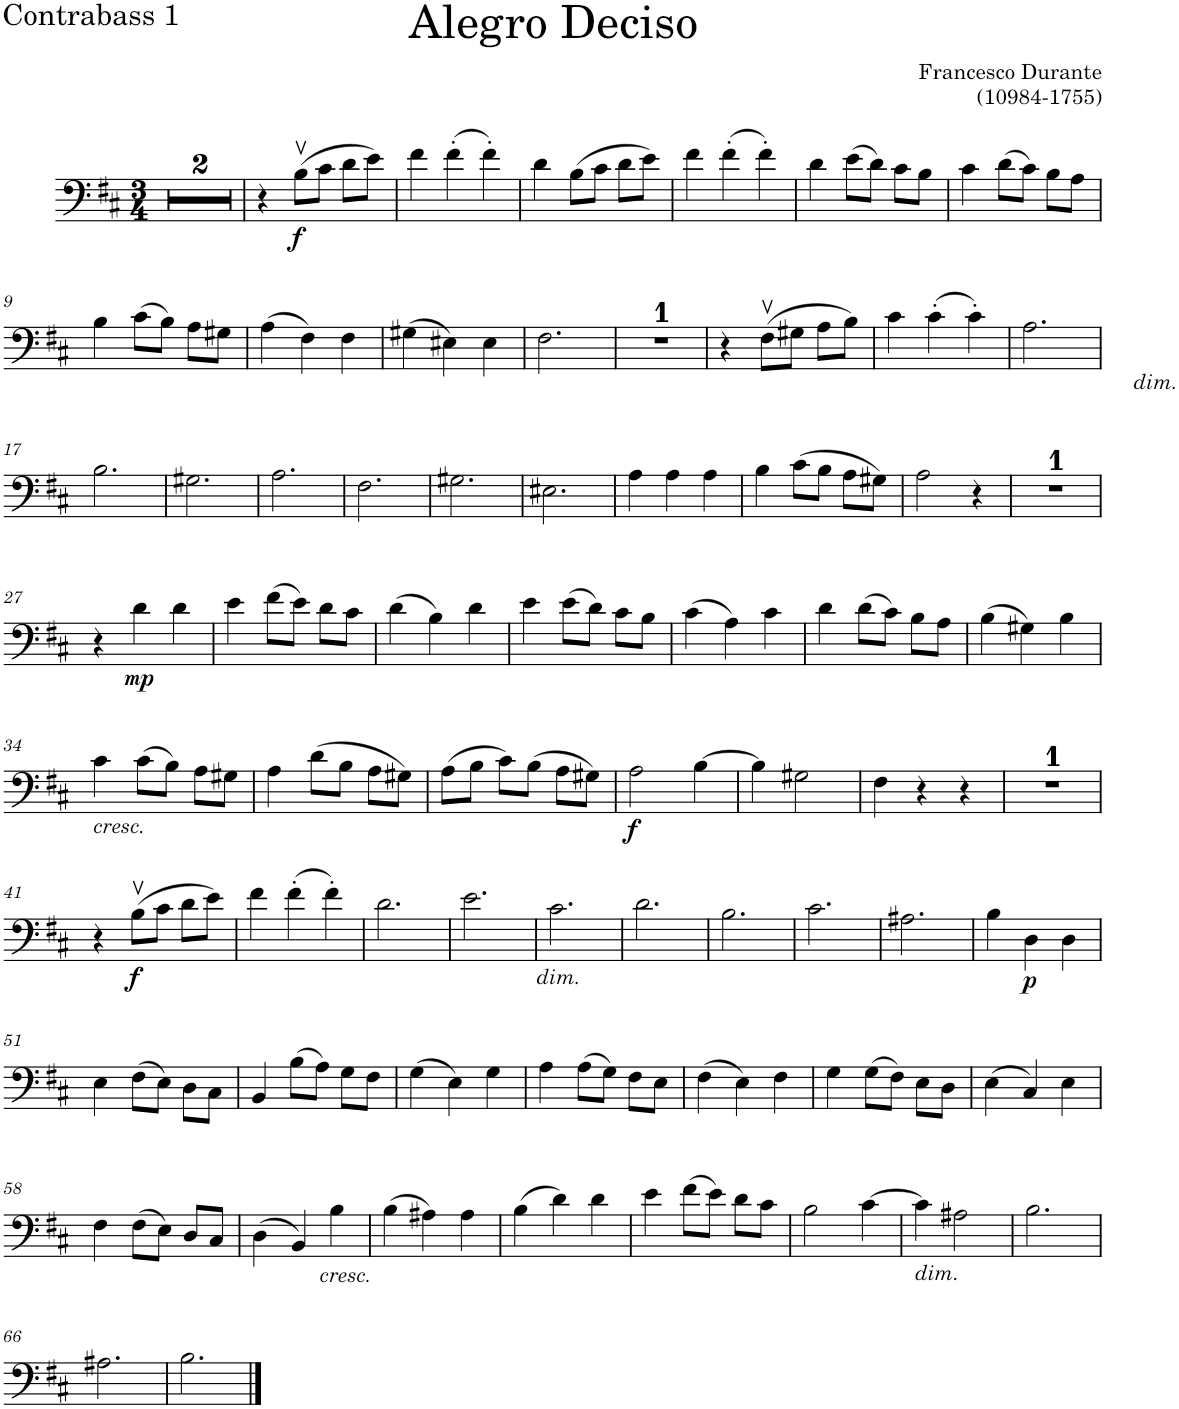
**kern	**dynam
*part1	*part1
*staff1	*staff1
*I"Contrabass 1	*
*I'Cb. 1	*
*clefF4	*
*Trd7c12	*
*k[f#c#]	*
*M3/4	*
=1	=1
2.r	.
=2	=2
2.r	.
=3	=3
4r	.
!	!LO:DY:b
(8Bv\L	f
8c#\J	.
8d\L	.
8e\J)	.
=4	=4
4f#\	.
(4f#'\	.
4f#'\)	.
=5	=5
4d\	.
(8B\L	.
8c#\J	.
8d\L	.
8e\J)	.
=6	=6
4f#\	.
(4f#'\	.
4f#'\)	.
=7	=7
4d\	.
(8e\L	.
8d\J)	.
8c#\L	.
8B\J	.
=8	=8
4c#\	.
(8d\L	.
8c#\J)	.
8B\L	.
8A\J	.
!!LO:LB:g=z
=9	=9
4B\	.
(8c#\L	.
8B\J)	.
8A\L	.
8G#X\J	.
=10	=10
(4A\	.
4F#\)	.
4F#\	.
=11	=11
(4G#X\	.
4E#X\)	.
4E#\	.
=12	=12
2.F#\	.
=13	=13
2.r	.
=14	=14
4r	.
(8F#v\L	.
8G#X\J	.
8A\L	.
8B\J)	.
=15	=15
4c#\	.
(4c#'\	.
4c#'\)	.
=16	=16
!LO:TX:b:i:t=dim.	!
2.A\	.
!!LO:LB:g=z
=17	=17
2.B\	.
=18	=18
2.G#X\	.
=19	=19
2.A\	.
=20	=20
2.F#\	.
=21	=21
2.G#X\	.
=22	=22
2.E#X\	.
=23	=23
4A\	.
4A\	.
4A\	.
=24	=24
4B\	.
(8c#\L	.
8B\J	.
8A\L	.
8G#X\J)	.
=25	=25
2A\	.
4r	.
=26	=26
2.r	.
!!LO:LB:g=z
=27	=27
4r	.
!	!LO:DY:b
4d\	mp
4d\	.
=28	=28
4e\	.
(8f#\L	.
8e\J)	.
8d\L	.
8c#\J	.
=29	=29
(4d\	.
4B\)	.
4d\	.
=30	=30
4e\	.
(8e\L	.
8d\J)	.
8c#\L	.
8B\J	.
=31	=31
(4c#\	.
4A\)	.
4c#\	.
=32	=32
4d\	.
(8d\L	.
8c#\J)	.
8B\L	.
8A\J	.
=33	=33
(4B\	.
4G#X\)	.
4B\	.
!!LO:LB:g=z
=34	=34
!LO:TX:b:i:t=cresc.	!
4c#\	.
(8c#\L	.
8B\J)	.
8A\L	.
8G#X\J	.
=35	=35
4A\	.
(8d\L	.
8B\J	.
8A\L	.
8G#X\J)	.
=36	=36
(8A\L	.
8B\J	.
8c#\L)	.
(8B\J	.
8A\L	.
8G#X\J)	.
=37	=37
!	!LO:DY:b
2A\	f
[4B\	.
=38	=38
4B\]	.
2G#X\	.
=39	=39
4F#\	.
4r	.
4r	.
=40	=40
2.r	.
!!LO:LB:g=z
=41	=41
4r	.
!	!LO:DY:b
(8Bv\L	f
8c#\J	.
8d\L	.
8e\J)	.
=42	=42
4f#\	.
(4f#'\	.
4f#'\)	.
=43	=43
2.d\	.
=44	=44
!LO:TX:b:i:t=dim.	!
2.e\	.
=45	=45
2.c#\	.
=46	=46
2.d\	.
=47	=47
2.B\	.
=48	=48
2.c#\	.
=49	=49
2.A#X\	.
=50	=50
4B\	.
!	!LO:DY:b
4D\	p
4D\	.
!!LO:LB:g=z
=51	=51
4E\	.
(8F#\L	.
8E\J)	.
8D\L	.
8C#\J	.
=52	=52
4BB/	.
(8B\L	.
8A\J)	.
8G\L	.
8F#\J	.
=53	=53
(4G\	.
4E\)	.
4G\	.
=54	=54
4A\	.
(8A\L	.
8G\J)	.
8F#\L	.
8E\J	.
=55	=55
(4F#\	.
4E\)	.
4F#\	.
=56	=56
4G\	.
(8G\L	.
8F#\J)	.
8E\L	.
8D\J	.
=57	=57
(4E\	.
4C#/)	.
4E\	.
!!LO:LB:g=z
=58	=58
4F#\	.
(8F#\L	.
8E\J)	.
8D/L	.
8C#/J	.
=59	=59
(4D\	.
4BB/)	.
!LO:TX:b:i:t=cresc.	!
4B\	.
=60	=60
(4B\	.
4A#X\)	.
4A#\	.
=61	=61
(4B\	.
4d\)	.
4d\	.
=62	=62
4e\	.
(8f#\L	.
8e\J)	.
8d\L	.
8c#\J	.
=63	=63
2B\	.
[4c#\	.
=64	=64
!LO:TX:b:i:t=dim.	!
4c#\]	.
2A#X\	.
=65	=65
2.B\	.
!!LO:LB:g=z
=66	=66
2.A#X\	.
=	=
*-	*-
